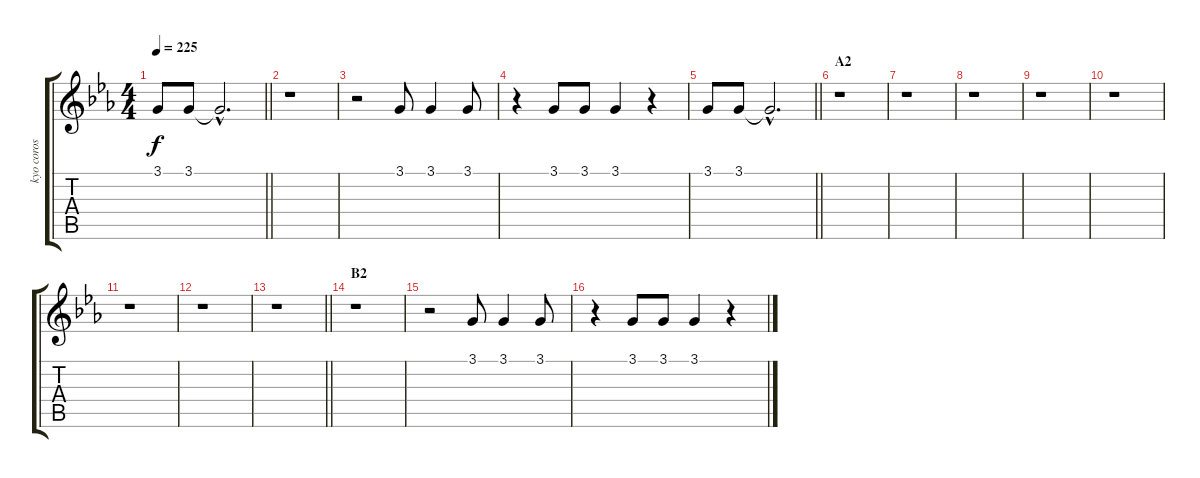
\track ("kyo coros" "kyo coros") {instrument voiceoohs}
\staff {score tabs}
\tuning (E4 B3 G3 D3 A2 E2) {hide}
\ts (4 4)
\tempo 225
\clef g2
\barLineRight lightlight
\ks eb
3.1.8{dy f} 3.1.8 3.1{hac t}.2{d} |
r.1 |
r.2 3.1.8 3.1.4 3.1.8 |
r.4 3.1.8 3.1.8 3.1.4 r.4 |
\barLineRight lightlight
3.1.8 3.1.8 3.1{hac t}.2{d} |
\section ("" "A2")
r.1 |
r.1 |
r.1 |
r.1 |
r.1 |
r.1 |
r.1 |
\barLineRight lightlight
r.1 |
\section ("" "B2")
r.1 |
r.2 3.1.8 3.1.4 3.1.8 |
r.4 3.1.8 3.1.8 3.1.4 r.4
